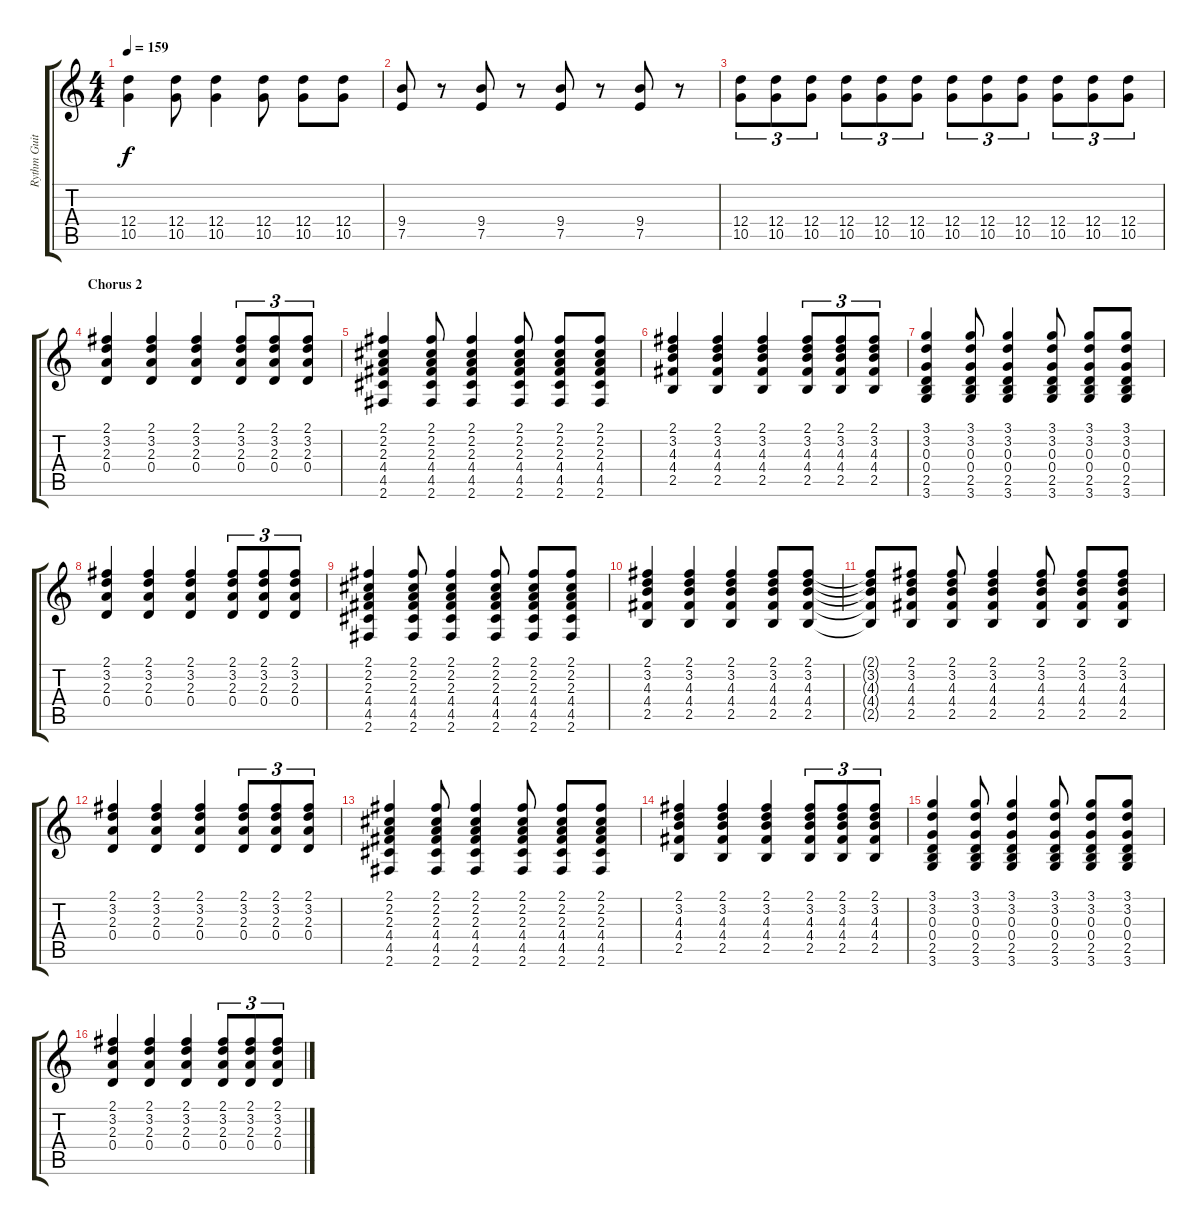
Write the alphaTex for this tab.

\track ("Rythm Guitar" "Rythm Guit") {instrument distortionguitar}
\staff {score tabs}
\tuning (E4 B3 G3 D3 A2 E2) {hide}
\ts (4 4)
\tempo 159
\clef g2
\ks c
(12.4 10.5).4{dy f} (12.4 10.5).8 (12.4 10.5).4 (12.4 10.5).8 (12.4 10.5).8 (12.4 10.5).8 |
(9.4 7.5).8 r.8 (9.4 7.5).8 r.8 (9.4 7.5).8 r.8 (9.4 7.5).8 r.8 |
(12.4 10.5).8{tu (3 2)} (12.4 10.5).8{tu (3 2)} (12.4 10.5).8{tu (3 2)} (12.4 10.5).8{tu (3 2)} (12.4 10.5).8{tu (3 2)} (12.4 10.5).8{tu (3 2)} (12.4 10.5).8{tu (3 2)} (12.4 10.5).8{tu (3 2)} (12.4 10.5).8{tu (3 2)} (12.4 10.5).8{tu (3 2)} (12.4 10.5).8{tu (3 2)} (12.4 10.5).8{tu (3 2)} |
\section ("" "Chorus 2")
(2.1 3.2 2.3 0.4).4 (2.1 3.2 2.3 0.4).4 (2.1 3.2 2.3 0.4).4 (2.1 3.2 2.3 0.4).8{tu (3 2)} (2.1 3.2 2.3 0.4).8{tu (3 2)} (2.1 3.2 2.3 0.4).8{tu (3 2)} |
(2.1 2.2 2.3 4.4 4.5 2.6).4 (2.1 2.2 2.3 4.4 4.5 2.6).8 (2.1 2.2 2.3 4.4 4.5 2.6).4 (2.1 2.2 2.3 4.4 4.5 2.6).8 (2.1 2.2 2.3 4.4 4.5 2.6).8 (2.1 2.2 2.3 4.4 4.5 2.6).8 |
(2.1 3.2 4.3 4.4 2.5).4 (2.1 3.2 4.3 4.4 2.5).4 (2.1 3.2 4.3 4.4 2.5).4 (2.1 3.2 4.3 4.4 2.5).8{tu (3 2)} (2.1 3.2 4.3 4.4 2.5).8{tu (3 2)} (2.1 3.2 4.3 4.4 2.5).8{tu (3 2)} |
(3.1 3.2 0.3 0.4 2.5 3.6).4 (3.1 3.2 0.3 0.4 2.5 3.6).8 (3.1 3.2 0.3 0.4 2.5 3.6).4 (3.1 3.2 0.3 0.4 2.5 3.6).8 (3.1 3.2 0.3 0.4 2.5 3.6).8 (3.1 3.2 0.3 0.4 2.5 3.6).8 |
(2.1 3.2 2.3 0.4).4 (2.1 3.2 2.3 0.4).4 (2.1 3.2 2.3 0.4).4 (2.1 3.2 2.3 0.4).8{tu (3 2)} (2.1 3.2 2.3 0.4).8{tu (3 2)} (2.1 3.2 2.3 0.4).8{tu (3 2)} |
(2.1 2.2 2.3 4.4 4.5 2.6).4 (2.1 2.2 2.3 4.4 4.5 2.6).8 (2.1 2.2 2.3 4.4 4.5 2.6).4 (2.1 2.2 2.3 4.4 4.5 2.6).8 (2.1 2.2 2.3 4.4 4.5 2.6).8 (2.1 2.2 2.3 4.4 4.5 2.6).8 |
(2.1 3.2 4.3 4.4 2.5).4 (2.1 3.2 4.3 4.4 2.5).4 (2.1 3.2 4.3 4.4 2.5).4 (2.1 3.2 4.3 4.4 2.5).8 (2.1 3.2 4.3 4.4 2.5).8 |
(2.1{t} 3.2{t} 4.3{t} 4.4{t} 2.5{t}).8 (2.1 3.2 4.3 4.4 2.5).8 (2.1 3.2 4.3 4.4 2.5).8 (2.1 3.2 4.3 4.4 2.5).4 (2.1 3.2 4.3 4.4 2.5).8 (2.1 3.2 4.3 4.4 2.5).8 (2.1 3.2 4.3 4.4 2.5).8 |
(2.1 3.2 2.3 0.4).4 (2.1 3.2 2.3 0.4).4 (2.1 3.2 2.3 0.4).4 (2.1 3.2 2.3 0.4).8{tu (3 2)} (2.1 3.2 2.3 0.4).8{tu (3 2)} (2.1 3.2 2.3 0.4).8{tu (3 2)} |
(2.1 2.2 2.3 4.4 4.5 2.6).4 (2.1 2.2 2.3 4.4 4.5 2.6).8 (2.1 2.2 2.3 4.4 4.5 2.6).4 (2.1 2.2 2.3 4.4 4.5 2.6).8 (2.1 2.2 2.3 4.4 4.5 2.6).8 (2.1 2.2 2.3 4.4 4.5 2.6).8 |
(2.1 3.2 4.3 4.4 2.5).4 (2.1 3.2 4.3 4.4 2.5).4 (2.1 3.2 4.3 4.4 2.5).4 (2.1 3.2 4.3 4.4 2.5).8{tu (3 2)} (2.1 3.2 4.3 4.4 2.5).8{tu (3 2)} (2.1 3.2 4.3 4.4 2.5).8{tu (3 2)} |
(3.1 3.2 0.3 0.4 2.5 3.6).4 (3.1 3.2 0.3 0.4 2.5 3.6).8 (3.1 3.2 0.3 0.4 2.5 3.6).4 (3.1 3.2 0.3 0.4 2.5 3.6).8 (3.1 3.2 0.3 0.4 2.5 3.6).8 (3.1 3.2 0.3 0.4 2.5 3.6).8 |
(2.1 3.2 2.3 0.4).4 (2.1 3.2 2.3 0.4).4 (2.1 3.2 2.3 0.4).4 (2.1 3.2 2.3 0.4).8{tu (3 2)} (2.1 3.2 2.3 0.4).8{tu (3 2)} (2.1 3.2 2.3 0.4).8{tu (3 2)}
